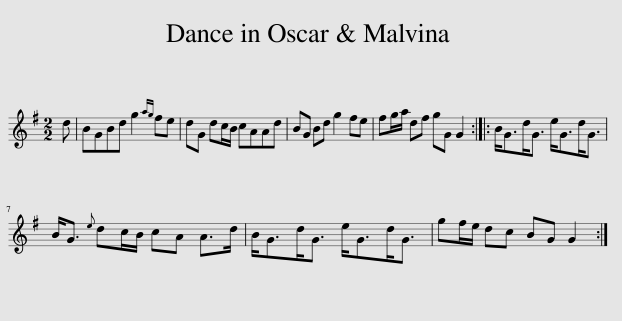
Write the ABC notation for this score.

X:1
L:1/8
M:2/2
I:linebreak $
K:G
V:1 treble
V:1
 d | BGBd g2{ag} fe | dG dc/B/ cAAd | BG Bd g2 fe | fg/a/ df gG G2 :: %5
 B<Gd<G e<Gd<G |$ B<G{e} dc/B/ cA A>d | B<Gd<G e<Gd<G | gf/e/ dc BG G2 :| %9
